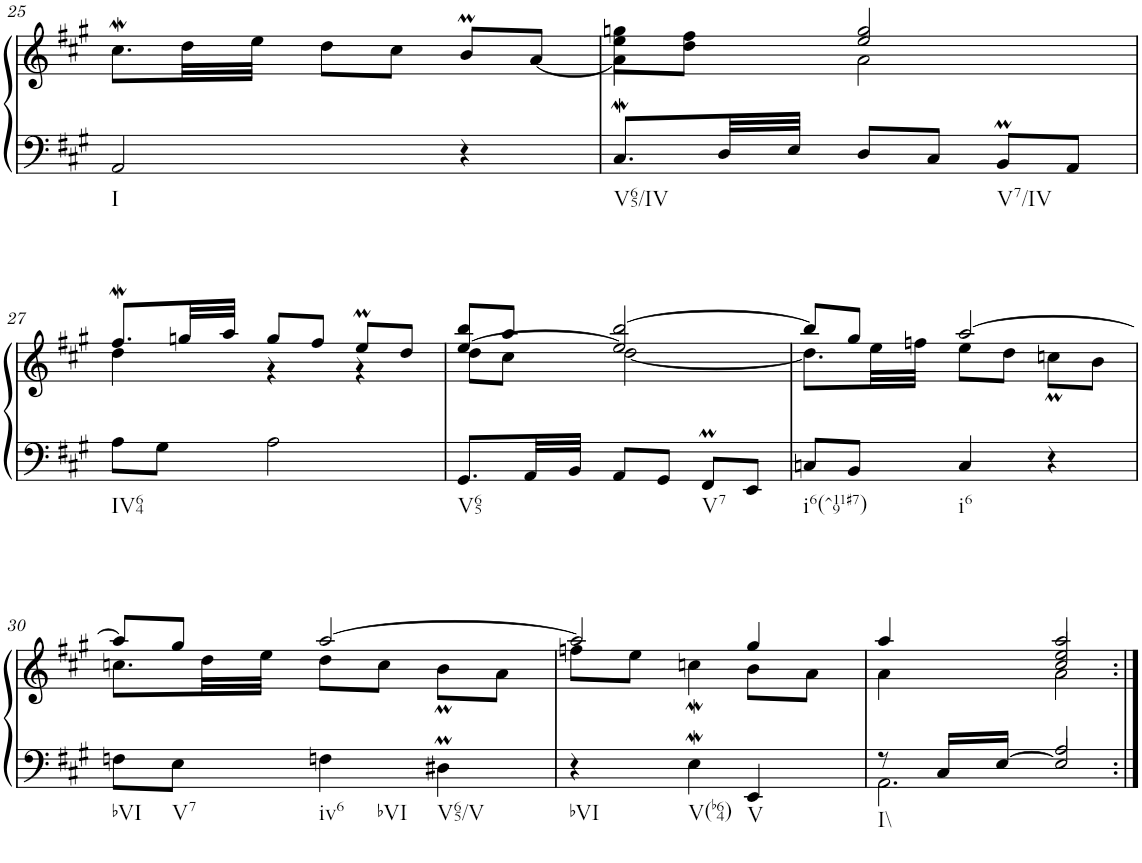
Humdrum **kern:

**kern	**kern
*part1	*part1
*staff2	*staff1
*I"unbenannt1	*
!!LO:PB:g=z
*clefF4	*clefG2
*k[f#c#g#]	*k[f#c#g#]
*M3/4	*M3/4
=25	=25
!LO:TX:b:t=I	!
2AA/	8.cc#W\L
.	32dd\LL
.	32ee\JJJ
.	8dd\L
.	8cc#\J
4r	8bM/L
.	[8a/J
=26	=26
*	*^
!LO:TX:b:t=V65/IV	!	!
8.C#W/L	4a\]	8ee\ 8ggn\L
.	.	8dd\ 8ff#\J
32D/LL	.	.
32E/JJJ	.	.
8D/L	2a\	2ee/ 2gg/
8C#/J	.	.
!LO:TX:b:t=V7/IV	!	!
8BBM/L	.	.
8AA/J	.	.
!!LO:LB:g=z	!!
=27	=27	=27
!LO:TX:b:t=IV64	!	!
8A\L	8.ff#W/L	4dd\
8G#\J	.	.
.	32ggn/LL	.
.	32aa/JJJ	.
2A\	8gg/L	4r
.	8ff#/J	.
.	8eeM/L	4r
.	8dd/J	.
=28	=28	=28
*	*	*^
!LO:TX:b:t=V65	!	!	!
8.GG#/L	8bb/L	8dd\L	[4ee/
.	8aa/J	8cc#\J	.
32AA/LL	.	.	.
32BB/JJJ	.	.	.
8AA/L	[2bb/	[2dd\	2ee/]
8GG#/J	.	.	.
!LO:TX:b:t=V7	!	!	!
8FF#M/L	.	.	.
8EE/J	.	.	.
*	*	*v	*v
=29	=29	=29
!LO:TX:b:t=i6(^119#7)	!	!
8Cn/L	8bb/L]	8.dd\L]
8BB/J	8gg#/J	.
.	.	32ee\LL
.	.	32ffn\JJJ
!LO:TX:b:t=i6	!	!
4C/	[2aa/	8ee\L
.	.	8dd\J
4r	.	8ccnM\L
.	.	8b\J
!!LO:LB:g=z	!!
=30	=30	=30
!LO:TX:b:t=bVI	!	!
8Fn\L	8aa/L]	8.ccn\L
!LO:TX:b:t=V7	!	!
8E\J	8gg#/J	.
.	.	32dd\LL
.	.	32ee\JJJ
!LO:TX:b:t=iv6	!	!
!LO:TX:b:t=bVI	!	!
4Fn\	[2aa/	8dd\L
.	.	8cc\J
!LO:TX:b:t=V65/V	!	!
4D#Xm\	.	8bM\L
.	.	8a\J
=31	=31	=31
!LO:TX:b:t=bVI	!	!
4r	2aa/]	8ffn\L
.	.	8ee\J
!LO:TX:b:t=V(b64)	!	!
4EW\	.	4ccnw\
!LO:TX:b:t=V	!	!
4EE/	4gg#/	8b\L
.	.	8a\J
=32	=32	=32
*^	*	*^
*	*^	*	*	*
!LO:TX:b:t=I\\	!	!	!	!	!
8r	2.AA\	4ryy	4aa/	4a\	4ryy
16C#/LL	.	.	.	.	.
[16E/JJ	.	.	.	.	.
2E/]	.	2A/	2aa/	2a\	2cc#/ 2ee/
*v	*v	*v	*	*	*
*	*v	*v	*v
=:|!	=:|!
*-	*-
